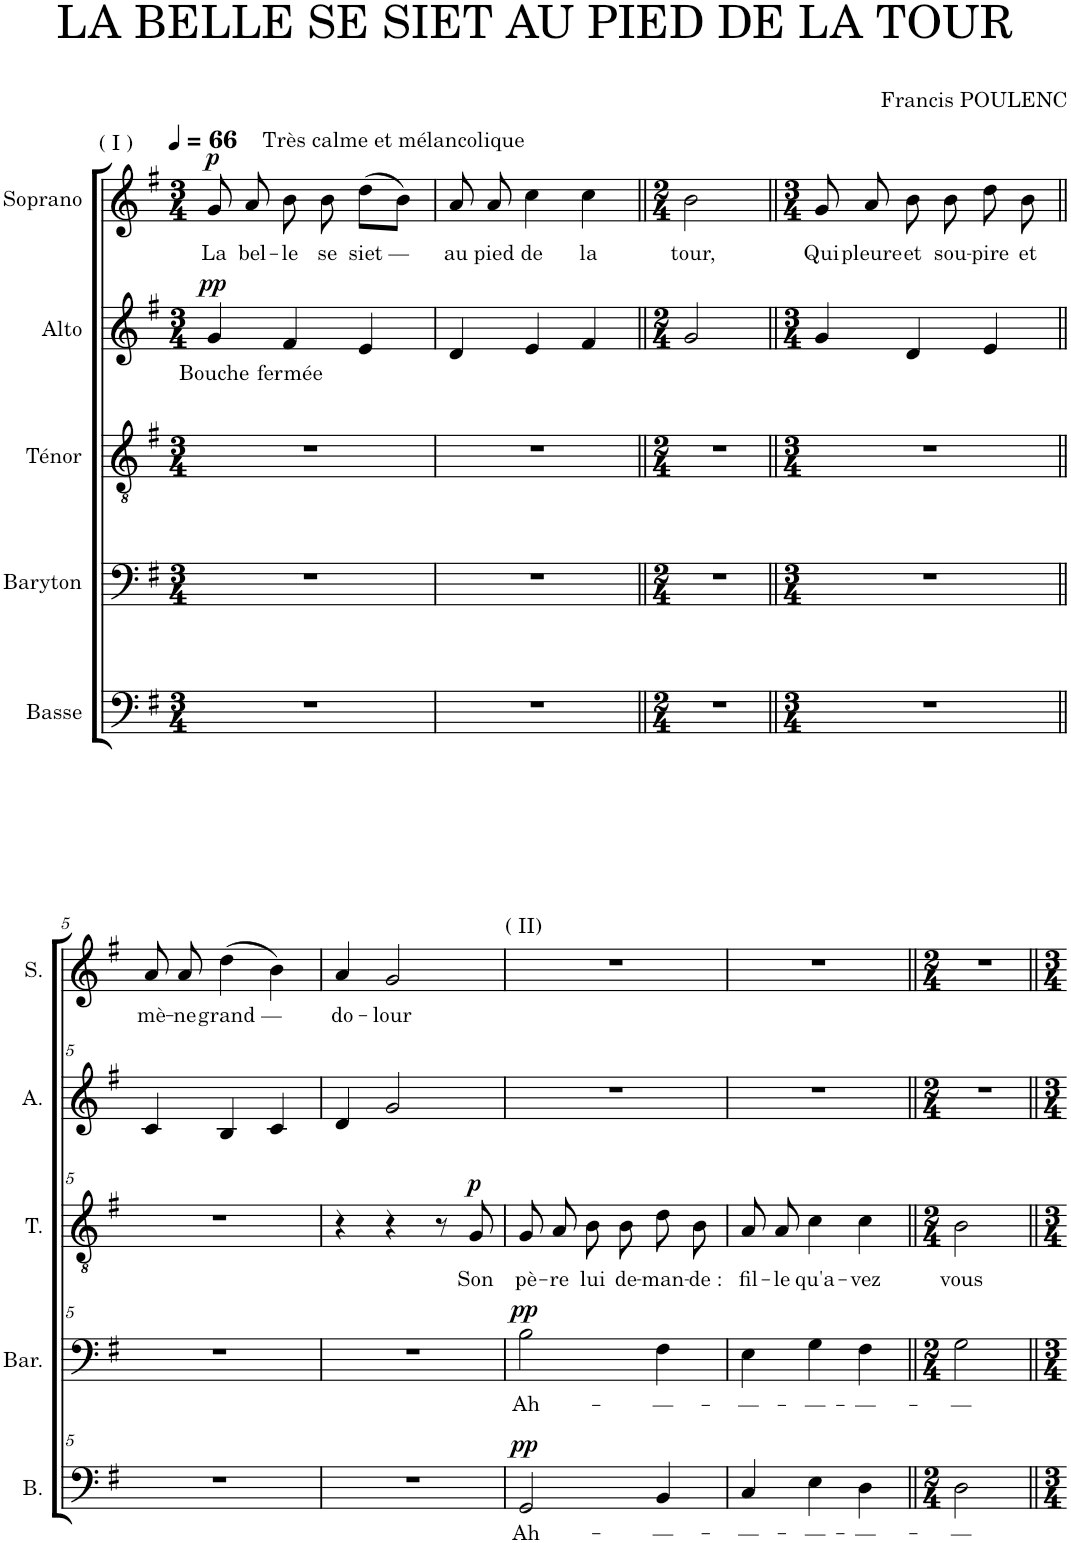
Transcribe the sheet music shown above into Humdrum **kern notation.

**kern	**text	**dynam	**kern	**text	**dynam	**kern	**text	**dynam	**kern	**text	**dynam	**kern	**text	**dynam
*part5	*part5	*part5	*part4	*part4	*part4	*part3	*part3	*part3	*part2	*part2	*part2	*part1	*part1	*part1
*staff5	*staff5	*staff5	*staff4	*staff4	*staff4	*staff3	*staff3	*staff3	*staff2	*staff2	*staff2	*staff1	*staff1	*staff1
*I"Basse	*	*	*I"Baryton	*	*	*I"Ténor	*	*	*I"Alto	*	*	*I"Soprano	*	*
*I'B.	*	*	*I'Bar.	*	*	*I'T.	*	*	*I'A.	*	*	*I'S.	*	*
*clefF4	*	*	*clefF4	*	*	*clefGv2	*	*	*clefG2	*	*	*clefG2	*	*
*k[f#]	*	*	*k[f#]	*	*	*k[f#]	*	*	*k[f#]	*	*	*k[f#]	*	*
*M3/4	*	*	*M3/4	*	*	*M3/4	*	*	*M3/4	*	*	*M3/4	*	*
*MM66	*	*	*MM66	*	*	*MM66	*	*	*MM66	*	*	*MM66	*	*
=1	=1	=1	=1	=1	=1	=1	=1	=1	=1	=1	=1	=1	=1	=1
!	!	!	!	!	!	!	!	!	!	!	!	!LO:TX:a:t=Très calme et mélancolique	!	!
!	!	!	!	!	!	!	!	!	!	!	!	!LO:TX:a:t=( I )	!	!
!	!	!	!	!	!	!	!	!	!	!LO:LY:b	!LO:DY:a	!	!LO:LY:b	!LO:DY:a
2.r	.	.	2.r	.	.	2.r	.	.	4g/	Bouche	pp	8g/	La	p
!	!	!	!	!	!	!	!	!	!	!	!	!	!LO:LY:b	!
.	.	.	.	.	.	.	.	.	.	.	.	8a/	bel-	.
!	!	!	!	!	!	!	!	!	!	!LO:LY:b	!	!	!LO:LY:b	!
.	.	.	.	.	.	.	.	.	4f#/	fermée	.	8b\	-le	.
!	!	!	!	!	!	!	!	!	!	!	!	!	!LO:LY:b	!
.	.	.	.	.	.	.	.	.	.	.	.	8b\	se	.
!	!	!	!	!	!	!	!	!	!	!	!	!	!LO:LY:b	!
.	.	.	.	.	.	.	.	.	4e/	.	.	(8dd\L	siet —	.
.	.	.	.	.	.	.	.	.	.	.	.	8b\J)	.	.
=2	=2	=2	=2	=2	=2	=2	=2	=2	=2	=2	=2	=2	=2	=2
!	!	!	!	!	!	!	!	!	!	!	!	!	!LO:LY:b	!
2.r	.	.	2.r	.	.	2.r	.	.	4d/	.	.	8a/	au	.
!	!	!	!	!	!	!	!	!	!	!	!	!	!LO:LY:b	!
.	.	.	.	.	.	.	.	.	.	.	.	8a/	pied	.
!	!	!	!	!	!	!	!	!	!	!	!	!	!LO:LY:b	!
.	.	.	.	.	.	.	.	.	4e/	.	.	4cc\	de	.
!	!	!	!	!	!	!	!	!	!	!	!	!	!LO:LY:b	!
.	.	.	.	.	.	.	.	.	4f#/	.	.	4cc\	la	.
=3||	=3||	=3||	=3||	=3||	=3||	=3||	=3||	=3||	=3||	=3||	=3||	=3||	=3||	=3||
*M2/4	*	*	*M2/4	*	*	*M2/4	*	*	*M2/4	*	*	*M2/4	*	*
!	!	!	!	!	!	!	!	!	!	!	!	!	!LO:LY:b	!
2r	.	.	2r	.	.	2r	.	.	2g/	.	.	2b\	tour,	.
=4||	=4||	=4||	=4||	=4||	=4||	=4||	=4||	=4||	=4||	=4||	=4||	=4||	=4||	=4||
*M3/4	*	*	*M3/4	*	*	*M3/4	*	*	*M3/4	*	*	*M3/4	*	*
!	!	!	!	!	!	!	!	!	!	!	!	!	!LO:LY:b	!
2.r	.	.	2.r	.	.	2.r	.	.	4g/	.	.	8g/	Qui	.
!	!	!	!	!	!	!	!	!	!	!	!	!	!LO:LY:b	!
.	.	.	.	.	.	.	.	.	.	.	.	8a/	pleure	.
!	!	!	!	!	!	!	!	!	!	!	!	!	!LO:LY:b	!
.	.	.	.	.	.	.	.	.	4d/	.	.	8b\	et	.
!	!	!	!	!	!	!	!	!	!	!	!	!	!LO:LY:b	!
.	.	.	.	.	.	.	.	.	.	.	.	8b\	sou-	.
!	!	!	!	!	!	!	!	!	!	!	!	!	!LO:LY:b	!
.	.	.	.	.	.	.	.	.	4e/	.	.	8dd\	-pire	.
!	!	!	!	!	!	!	!	!	!	!	!	!	!LO:LY:b	!
.	.	.	.	.	.	.	.	.	.	.	.	8b\	et	.
!!LO:LB:g=z
=5||	=5||	=5||	=5||	=5||	=5||	=5||	=5||	=5||	=5||	=5||	=5||	=5||	=5||	=5||
!	!	!	!	!	!	!	!	!	!	!	!	!	!LO:LY:b	!
2.r	.	.	2.r	.	.	2.r	.	.	4c/	.	.	8a/	mè-	.
!	!	!	!	!	!	!	!	!	!	!	!	!	!LO:LY:b	!
.	.	.	.	.	.	.	.	.	.	.	.	8a/	-ne	.
!	!	!	!	!	!	!	!	!	!	!	!	!	!LO:LY:b	!
.	.	.	.	.	.	.	.	.	4B/	.	.	(4dd\	grand —	.
.	.	.	.	.	.	.	.	.	4c/	.	.	4b\)	.	.
=6	=6	=6	=6	=6	=6	=6	=6	=6	=6	=6	=6	=6	=6	=6
!	!	!	!	!	!	!	!	!	!	!	!	!	!LO:LY:b	!
2.r	.	.	2.r	.	.	4r	.	.	4d/	.	.	4a/	do-	.
!	!	!	!	!	!	!	!	!	!	!	!	!	!LO:LY:b	!
.	.	.	.	.	.	4r	.	.	2g/	.	.	2g/	-lour	.
.	.	.	.	.	.	8r	.	.	.	.	.	.	.	.
!	!	!	!	!	!	!	!LO:LY:b	!LO:DY:a	!	!	!	!	!	!
.	.	.	.	.	.	8G/	Son	p	.	.	.	.	.	.
=7	=7	=7	=7	=7	=7	=7	=7	=7	=7	=7	=7	=7	=7	=7
!	!	!	!	!	!	!	!	!	!	!	!	!LO:TX:a:t=( II)	!	!
!	!LO:LY:b	!LO:DY:a	!	!LO:LY:b	!LO:DY:a	!	!LO:LY:b	!	!	!	!	!	!	!
2GG/	Ah-	pp	2B\	Ah-	pp	8G/L	pè-	.	2.r	.	.	2.r	.	.
!	!	!	!	!	!	!	!LO:LY:b	!	!	!	!	!	!	!
.	.	.	.	.	.	8A/J	-re	.	.	.	.	.	.	.
!	!	!	!	!	!	!	!LO:LY:b	!	!	!	!	!	!	!
.	.	.	.	.	.	8B\L	lui	.	.	.	.	.	.	.
!	!	!	!	!	!	!	!LO:LY:b	!	!	!	!	!	!	!
.	.	.	.	.	.	8B\J	de-	.	.	.	.	.	.	.
!	!LO:LY:b	!	!	!LO:LY:b	!	!	!LO:LY:b	!	!	!	!	!	!	!
4BB/	-—-	.	4F#\	-—-	.	8d\L	-man-	.	.	.	.	.	.	.
!	!	!	!	!	!	!	!LO:LY:b	!	!	!	!	!	!	!
.	.	.	.	.	.	8B\J	-de :	.	.	.	.	.	.	.
=8	=8	=8	=8	=8	=8	=8	=8	=8	=8	=8	=8	=8	=8	=8
!	!LO:LY:b	!	!	!LO:LY:b	!	!	!LO:LY:b	!	!	!	!	!	!	!
4C/	-—-	.	4E\	-—-	.	8A/L	fil-	.	2.r	.	.	2.r	.	.
!	!	!	!	!	!	!	!LO:LY:b	!	!	!	!	!	!	!
.	.	.	.	.	.	8A/J	-le	.	.	.	.	.	.	.
!	!LO:LY:b	!	!	!LO:LY:b	!	!	!LO:LY:b	!	!	!	!	!	!	!
4E\	-—-	.	4G\	-—-	.	4c\	qu'a-	.	.	.	.	.	.	.
!	!LO:LY:b	!	!	!LO:LY:b	!	!	!LO:LY:b	!	!	!	!	!	!	!
4D\	-—-	.	4F#\	-—-	.	4c\	-vez	.	.	.	.	.	.	.
=9||	=9||	=9||	=9||	=9||	=9||	=9||	=9||	=9||	=9||	=9||	=9||	=9||	=9||	=9||
*M2/4	*	*	*M2/4	*	*	*M2/4	*	*	*M2/4	*	*	*M2/4	*	*
!	!LO:LY:b	!	!	!LO:LY:b	!	!	!LO:LY:b	!	!	!	!	!	!	!
2D\	-—	.	2G\	-—	.	2B\	vous	.	2r	.	.	2r	.	.
=||	=||	=||	=||	=||	=||	=||	=||	=||	=||	=||	=||	=||	=||	=||
*-	*-	*-	*-	*-	*-	*-	*-	*-	*-	*-	*-	*-	*-	*-
